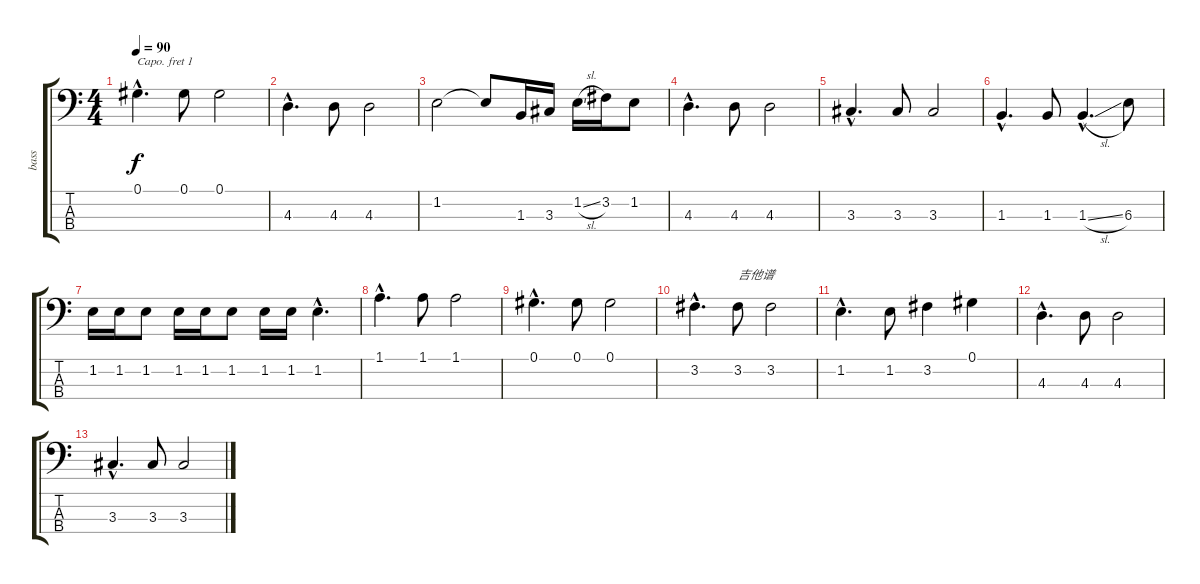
\track ("bass" "bass") {instrument electricbassfinger}
\staff {score tabs}
\capo 1
\tuning (G2 D2 A1 E1) {hide}
\ts (4 4)
\tempo 90
\clef f4
\ks c
0.1{hac}.4{d dy f} 0.1.8 0.1.2 |
4.3{hac}.4{d} 4.3.8 4.3.2 |
1.2.2 1.2{t}.8 1.3.16 3.3.16 1.2{sl}.16 3.2.16 1.2.8 |
4.3{hac}.4{d} 4.3.8 4.3.2 |
3.3{hac}.4{d} 3.3.8 3.3.2 |
1.3{hac}.4{d} 1.3.8 1.3{sl hac}.4{d} 6.3.8 |
1.2.16 1.2.16 1.2.8 1.2.16 1.2.16 1.2.8 1.2.16 1.2.16 1.2{hac}.4{d} |
1.1{hac}.4{d} 1.1.8 1.1.2 |
0.1{hac}.4{d} 0.1.8 0.1.2 |
3.2{hac}.4{d} 3.2.8{txt "吉他谱"} 3.2.2 |
1.2{hac}.4{d} 1.2.8 3.2.4 0.1.4 |
4.3{hac}.4{d} 4.3.8 4.3.2 |
3.3{hac}.4{d} 3.3.8 3.3.2
